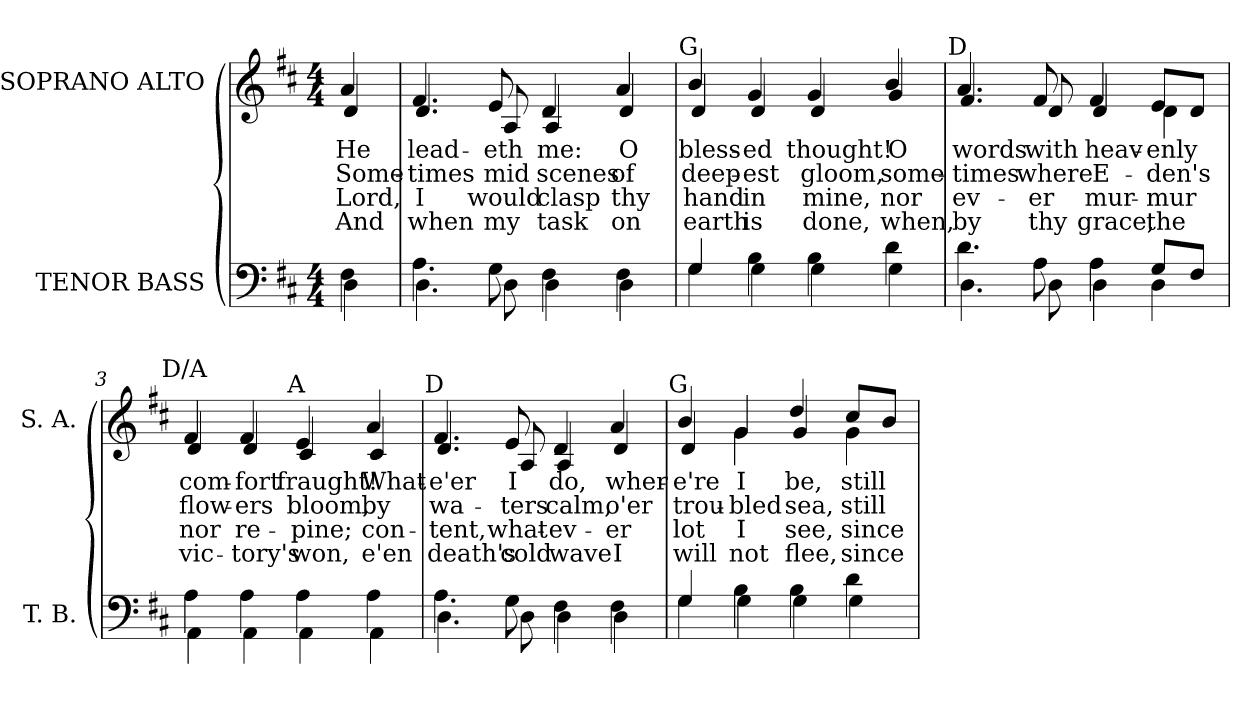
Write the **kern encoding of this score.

**kern	**kern	**text	**text	**text	**text
*part2	*part1	*part1	*part1	*part1	*part1
*staff2	*staff1	*staff1	*staff1	*staff1	*staff1
*I"TENOR BASS	*I"SOPRANO ALTO	*	*	*	*
*I'T. B.	*I'S. A.	*	*	*	*
!!LO:PB:g=z
*clefF4	*clefG2	*	*	*	*
*k[f#c#]	*k[f#c#]	*	*	*	*
*D:	*D:	*	*	*	*
*M4/4	*M4/4	*	*	*	*
=	=	=	=	=	=
*^	*	*	*	*	*
!	!	!LO:TX:a:cj:t=D	!	!	!	!
!	!	!LO:TX:b:cj:t=1	!	!	!	!
!	!	!LO:TX:b:cj:t=2	!	!	!	!
!	!	!LO:TX:b:cj:t=3	!	!	!	!
!	!	!LO:TX:b:cj:t=4	!	!	!	!
!	!	!	!LO:LY:b:color=#000000	!LO:LY:b:color=#000000	!LO:LY:b:color=#000000	!LO:LY:b:color=#000000
*	*	*^	*	*	*	*
4F#i\	4Di\	4ai/	4di/	He	Some-	Lord,	And
=	=	=	=	=	=	=	=
!	!	!	!	!LO:LY:b:color=#000000	!LO:LY:b:color=#000000	!LO:LY:b:color=#000000	!LO:LY:b:color=#000000
4.Ai\	4.Di\	4.f#i/	4.di/	lead-	-times	I	when
!	!	!	!	!LO:LY:b:color=#000000	!LO:LY:b:color=#000000	!LO:LY:b:color=#000000	!LO:LY:b:color=#000000
8Gi\	8Di\	8ei/	8Ai/	-eth	mid	would	my
!	!	!	!	!LO:LY:b:color=#000000	!LO:LY:b:color=#000000	!LO:LY:b:color=#000000	!LO:LY:b:color=#000000
4F#i\	4Di\	4di/	4Ai/	me:	scenes	clasp	task
!	!	!	!	!LO:LY:b:color=#000000	!LO:LY:b:color=#000000	!LO:LY:b:color=#000000	!LO:LY:b:color=#000000
4F#i\	4Di\	4ai/	4di/	O	of	thy	on
=1	=1	=1	=1	=1	=1	=1	=1
!	!	!LO:TX:a:cj:t=G	!	!	!	!	!
!	!	!	!	!LO:LY:b:color=#000000	!LO:LY:b:color=#000000	!LO:LY:b:color=#000000	!LO:LY:b:color=#000000
4Gi/	4Gi\	4bi/	4di/	bless-	deep-	hand	earth
!	!	!	!	!LO:LY:b:color=#000000	!LO:LY:b:color=#000000	!LO:LY:b:color=#000000	!LO:LY:b:color=#000000
4Bi\	4Gi\	4gi/	4di/	-ed	-est	in	is
!	!	!	!	!LO:LY:b:color=#000000	!LO:LY:b:color=#000000	!LO:LY:b:color=#000000	!LO:LY:b:color=#000000
4Bi\	4Gi\	4gi/	4di/	thought!	gloom,	mine,	done,
!	!	!	!	!LO:LY:b:color=#000000	!LO:LY:b:color=#000000	!LO:LY:b:color=#000000	!LO:LY:b:color=#000000
4di\	4Gi\	4bi/	4gi/	O	some-	nor	when,
!!LO:LB:g=z	!!
=2	=2	=2	=2	=2	=2	=2	=2
!	!	!LO:TX:a:cj:t=D	!	!	!	!	!
!	!	!	!	!LO:LY:b:color=#000000	!LO:LY:b:color=#000000	!LO:LY:b:color=#000000	!LO:LY:b:color=#000000
4.di\	4.Di\	4.ai/	4.f#i/	words	-times	ev-	by
!	!	!	!	!LO:LY:b:color=#000000	!LO:LY:b:color=#000000	!LO:LY:b:color=#000000	!LO:LY:b:color=#000000
8Ai\	8Di\	8f#i/	8di/	with	where	-er	thy
!	!	!	!	!LO:LY:b:color=#000000	!LO:LY:b:color=#000000	!LO:LY:b:color=#000000	!LO:LY:b:color=#000000
4Ai\	4Di\	4f#i/	4di/	heav-	E-	mur-	grace,
!	!	!	!	!LO:LY:b:color=#000000	!LO:LY:b:color=#000000	!LO:LY:b:color=#000000	!LO:LY:b:color=#000000
8Gi/L	4Di\	8ei/L	4di\	-enly	-den's	-mur	the
8F#i/J	.	8di/J	.	.	.	.	.
=3	=3	=3	=3	=3	=3	=3	=3
!	!	!LO:TX:a:cj:t=D/A	!	!	!	!	!
!	!	!	!	!LO:LY:b:color=#000000	!LO:LY:b:color=#000000	!LO:LY:b:color=#000000	!LO:LY:b:color=#000000
4Ai\	4AAi\	4f#i/	4di/	com-	flow-	nor	vic-
!	!	!	!	!LO:LY:b:color=#000000	!LO:LY:b:color=#000000	!LO:LY:b:color=#000000	!LO:LY:b:color=#000000
4Ai\	4AAi\	4f#i/	4di/	-fort	-ers	re-	-tory's
!	!	!LO:TX:a:cj:t=A	!	!	!	!	!
!	!	!	!	!LO:LY:b:color=#000000	!LO:LY:b:color=#000000	!LO:LY:b:color=#000000	!LO:LY:b:color=#000000
4Ai\	4AAi\	4ei/	4c#i/	fraught!	bloom,	-pine;	won,
!	!	!	!	!LO:LY:b:color=#000000	!LO:LY:b:color=#000000	!LO:LY:b:color=#000000	!LO:LY:b:color=#000000
4Ai\	4AAi\	4ai/	4c#i/	What-	by	con-	e'en
=4	=4	=4	=4	=4	=4	=4	=4
!	!	!LO:TX:a:cj:t=D	!	!	!	!	!
!	!	!	!	!LO:LY:b:color=#000000	!LO:LY:b:color=#000000	!LO:LY:b:color=#000000	!LO:LY:b:color=#000000
4.Ai\	4.Di\	4.f#i/	4.di/	-e'er	wa-	-tent,	death's
!	!	!	!	!LO:LY:b:color=#000000	!LO:LY:b:color=#000000	!LO:LY:b:color=#000000	!LO:LY:b:color=#000000
8Gi\	8Di\	8ei/	8Ai/	I	-ters	what-	cold
!	!	!	!	!LO:LY:b:color=#000000	!LO:LY:b:color=#000000	!LO:LY:b:color=#000000	!LO:LY:b:color=#000000
4F#i\	4Di\	4di/	4Ai/	do,	calm,	-ev-	wave
!	!	!	!	!LO:LY:b:color=#000000	!LO:LY:b:color=#000000	!LO:LY:b:color=#000000	!LO:LY:b:color=#000000
4F#i\	4Di\	4ai/	4di/	wher-	o'er	-er	I
!!LO:LB:g=z	!!
=5	=5	=5	=5	=5	=5	=5	=5
!	!	!LO:TX:a:cj:t=G	!	!	!	!	!
!	!	!	!	!LO:LY:b:color=#000000	!LO:LY:b:color=#000000	!LO:LY:b:color=#000000	!LO:LY:b:color=#000000
4Gi/	4Gi\	4bi/	4di/	-e're	trou-	lot	will
!	!	!	!	!LO:LY:b:color=#000000	!LO:LY:b:color=#000000	!LO:LY:b:color=#000000	!LO:LY:b:color=#000000
4Bi\	4Gi\	4gi/	4gi\	I	-bled	I	not
!	!	!	!	!LO:LY:b:color=#000000	!LO:LY:b:color=#000000	!LO:LY:b:color=#000000	!LO:LY:b:color=#000000
4Bi\	4Gi\	4ddi/	4gi/	be,	sea,	see,	flee,
!	!	!	!	!LO:LY:b:color=#000000	!LO:LY:b:color=#000000	!LO:LY:b:color=#000000	!LO:LY:b:color=#000000
4di\	4Gi\	8cc#i/L	4gi\	still	still	since	since
.	.	8bi/J	.	.	.	.	.
*v	*v	*	*	*	*	*	*
*	*v	*v	*	*	*	*
=	=	=	=	=	=
*-	*-	*-	*-	*-	*-
